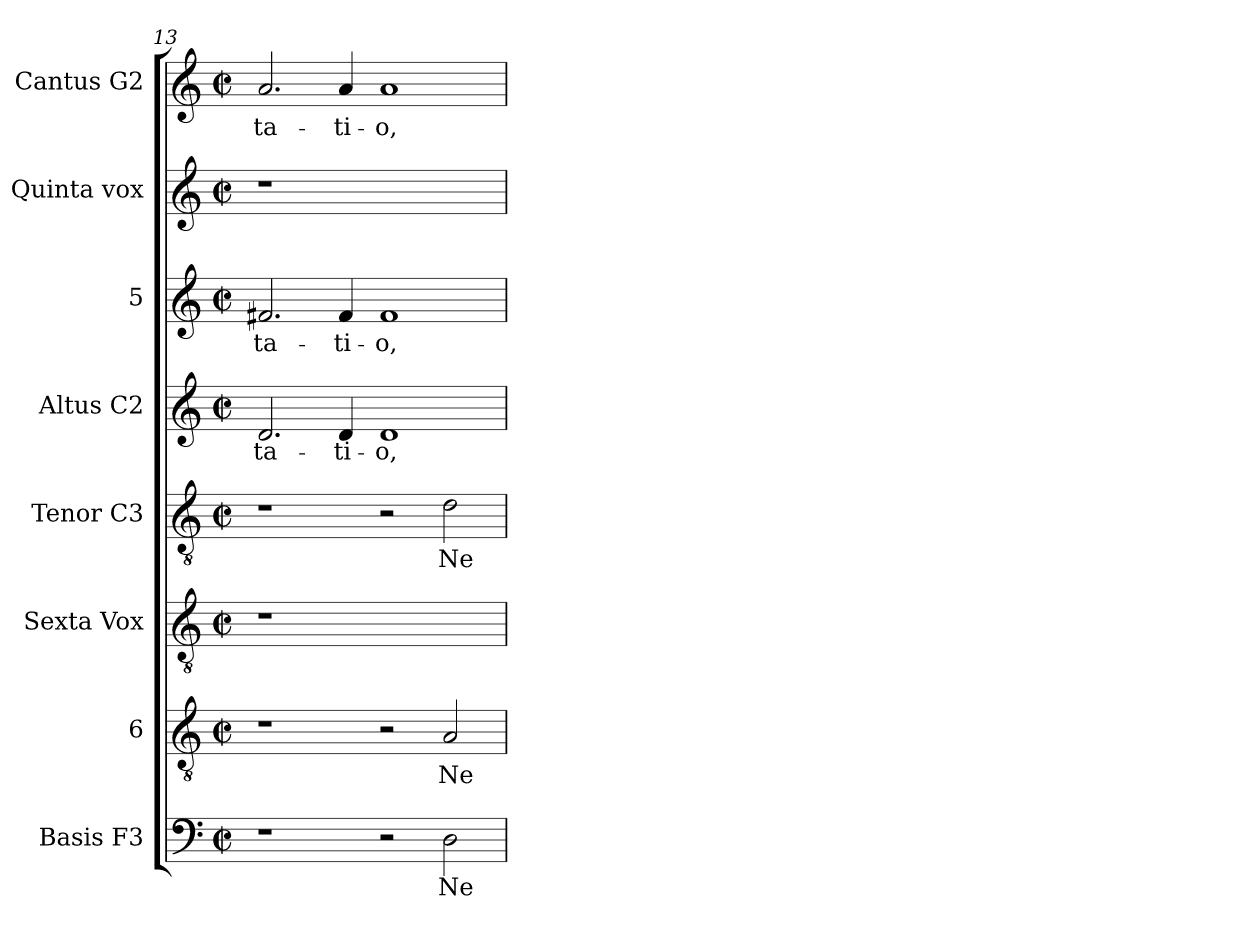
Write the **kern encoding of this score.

**kern	**text	**kern	**text	**kern	**kern	**text	**kern	**text	**kern	**text	**kern	**kern	**text
*part8	*part8	*part7	*part7	*part6	*part5	*part5	*part4	*part4	*part3	*part3	*part2	*part1	*part1
*staff8	*staff8	*staff7	*staff7	*staff6	*staff5	*staff5	*staff4	*staff4	*staff3	*staff3	*staff2	*staff1	*staff1
*I"Basis  F3	*	*I"6	*	*I"Sexta  Vox	*I"Tenor  C3	*	*I"Altus  C2	*	*I"5	*	*I"Quinta  vox	*I"Cantus  G2	*
*I'B	*	*	*	*	*I'T	*	*I'A	*	*	*	*	*I'C	*
*clefF4	*	*clefGv2	*	*clefGv2	*clefGv2	*	*clefG2	*	*clefG2	*	*clefG2	*clefG2	*
*k[]	*	*k[]	*	*k[]	*k[]	*	*k[]	*	*k[]	*	*k[]	*k[]	*
*C:	*	*C:	*	*C:	*C:	*	*C:	*	*C:	*	*C:	*C:	*
*M2/2	*	*M2/2	*	*M2/2	*M2/2	*	*M2/2	*	*M2/2	*	*M2/2	*M2/2	*
*met(c|)	*	*met(c|)	*	*met(c|)	*met(c|)	*	*met(c|)	*	*met(c|)	*	*met(c|)	*met(c|)	*
=13	=13	=13	=13	=13	=13	=13	=13	=13	=13	=13	=13	=13	=13
!	!	!	!	!	!	!	!	!LO:LY:b:cj	!	!LO:LY:b:cj	!	!	!LO:LY:b:cj
1r	.	1r	.	1r	1r	.	2.d/	-ta-	2.f#X/	-ta-	1r	2.a/	-ta-
!	!	!	!	!	!	!	!	!LO:LY:b:cj	!	!LO:LY:b:cj	!	!	!LO:LY:b:cj
.	.	.	.	.	.	.	4d/	-ti-	4f#/	-ti-	.	4a/	-ti-
!	!	!	!	!	!	!	!	!LO:LY:b:cj	!	!LO:LY:b:cj	!	!	!LO:LY:b:cj
2r	.	2r	.	1ryy	2r	.	1d	-o,	1f#	-o,	1ryy	1a	-o,
!	!LO:LY:b:cj	!	!LO:LY:b:cj	!	!	!LO:LY:b:cj	!	!	!	!	!	!	!
2D\	Ne	2A/	Ne	.	2d\	Ne	.	.	.	.	.	.	.
=	=	=	=	=	=	=	=	=	=	=	=	=	=
*-	*-	*-	*-	*-	*-	*-	*-	*-	*-	*-	*-	*-	*-
